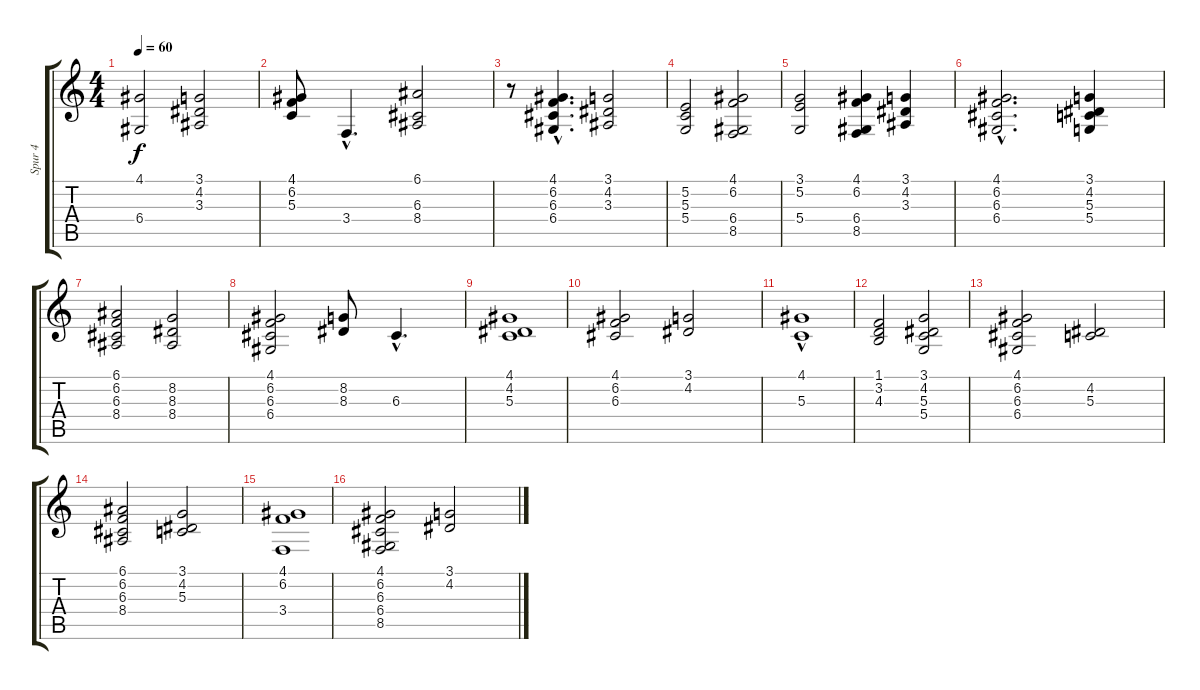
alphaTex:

\track ("Spur 4" "Spur 4") {instrument stringensemble1}
\staff {score tabs}
\tuning (E4 B3 G3 D3 A2 E2) {hide}
\ts (4 4)
\tempo 60
\clef g2
\ks c
(4.1 6.4).2{dy f} (3.1 4.2 3.3).2 |
(4.1 6.2 5.3).8 3.4{hac}.4{d} (6.1 6.3 8.4).2 |
r.8 (4.1{hac} 6.2{hac} 6.3{hac} 6.4{hac}).4{d} (3.1 4.2 3.3).2 |
(5.2 5.3 5.4).2 (4.1 6.2 6.4 8.5).2 |
(3.1 5.2 5.4).2 (4.1 6.2 6.4 8.5).4 (3.1 4.2 3.3).4 |
(4.1{hac} 6.2 6.3{hac} 6.4{hac}).2{d} (3.1 4.2 5.3 5.4).4 |
(6.1 6.2 6.3 8.4).2 (8.2 8.3 8.4).2 |
(4.1 6.2 6.3 6.4).2 (8.2 8.3).8 6.3{hac}.4{d} |
(4.1 4.2 5.3).1 |
(4.1 6.2 6.3).2 (3.1 4.2).2 |
(4.1 5.3{hac}).1 |
(1.1 3.2 4.3).2 (3.1 4.2 5.3 5.4).2 |
(4.1 6.2 6.3 6.4).2 (4.2 5.3).2 |
(6.1 6.2 6.3 8.4).2 (3.1 4.2 5.3).2 |
(4.1 6.2 3.4).1 |
(4.1 6.2 6.3 6.4 8.5).2 (3.1 4.2).2
